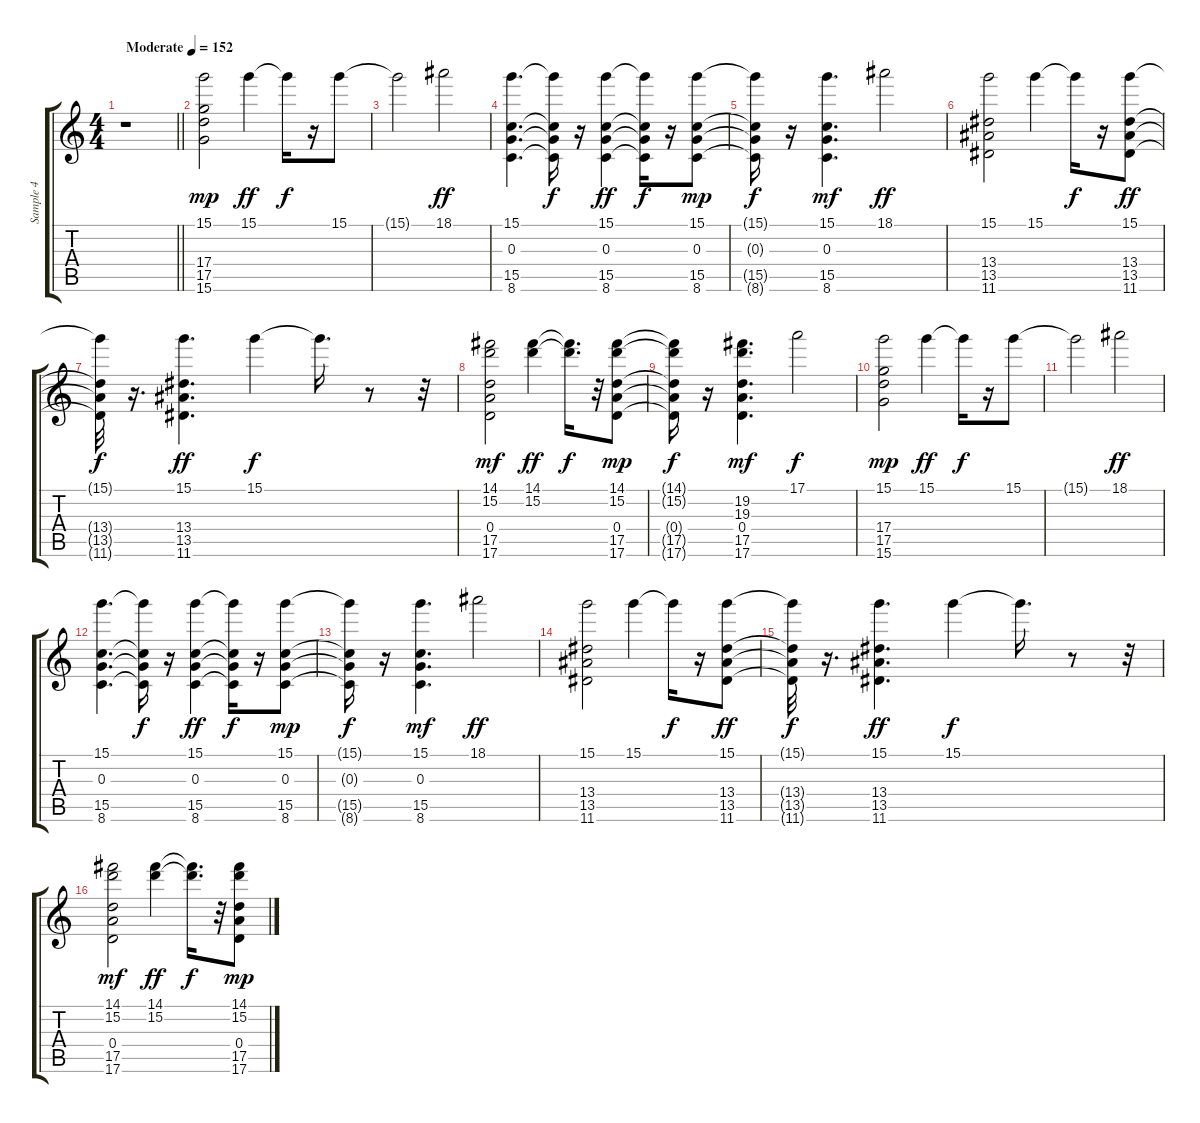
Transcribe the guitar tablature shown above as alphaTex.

\track ("Sample 4" "Sample 4") {instrument synthbass1}
\staff {score tabs}
\tuning (E4 B3 G3 D3 A2 E2) {hide}
\ts (4 4)
\tempo (152 "Moderate")
\clef g2
\barLineRight lightlight
\ks c
r.1{dy mp instrument synthbass1} |
\section ("" " ")
(15.1 17.4 17.5 15.6).2 15.1.4{dy ff} 15.1{t}.16{dy f} r.16 15.1.8 |
15.1{t}.2 18.1.2{dy ff} |
(15.1 0.3 15.5 8.6).4{d} (15.1{t} 0.3{t} 15.5{t} 8.6{t}).16{dy f} r.16 (15.1 0.3 15.5 8.6).4{dy ff} (15.1{t} 0.3{t} 15.5{t} 8.6{t}).16{dy f} r.16 (15.1 0.3 15.5 8.6).8{dy mp} |
(15.1{t} 0.3{t} 15.5{t} 8.6{t}).16{dy f} r.16 (15.1 0.3 15.5 8.6).4{d dy mf} 18.1.2{dy ff} |
(15.1 13.4 13.5 11.6).2 15.1.4 15.1{t}.16{dy f} r.16 (15.1 13.4 13.5 11.6).8{dy ff} |
(15.1{t} 13.4{t} 13.5{t} 11.6{t}).32{dy f} r.16{d} (15.1 13.4 13.5 11.6).4{d dy ff} 15.1.4{dy f} 15.1{t}.16{d} r.8 r.32 |
(14.1 15.2 0.4 17.5 17.6).2{dy mf} (14.1 15.2).4{dy ff} (14.1{t} 15.2{t}).16{d dy f} r.32 (14.1 15.2 0.4 17.5 17.6).8{dy mp} |
(14.1{t} 15.2{t} 0.4{t} 17.5{t} 17.6{t}).16{dy f} r.16 (19.2 19.3 0.4 17.5 17.6).4{d dy mf} 17.1.2{dy f} |
(15.1 17.4 17.5 15.6).2{dy mp} 15.1.4{dy ff} 15.1{t}.16{dy f} r.16 15.1.8 |
15.1{t}.2 18.1.2{dy ff} |
(15.1 0.3 15.5 8.6).4{d} (15.1{t} 0.3{t} 15.5{t} 8.6{t}).16{dy f} r.16 (15.1 0.3 15.5 8.6).4{dy ff} (15.1{t} 0.3{t} 15.5{t} 8.6{t}).16{dy f} r.16 (15.1 0.3 15.5 8.6).8{dy mp} |
(15.1{t} 0.3{t} 15.5{t} 8.6{t}).16{dy f} r.16 (15.1 0.3 15.5 8.6).4{d dy mf} 18.1.2{dy ff} |
(15.1 13.4 13.5 11.6).2 15.1.4 15.1{t}.16{dy f} r.16 (15.1 13.4 13.5 11.6).8{dy ff} |
(15.1{t} 13.4{t} 13.5{t} 11.6{t}).32{dy f} r.16{d} (15.1 13.4 13.5 11.6).4{d dy ff} 15.1.4{dy f} 15.1{t}.16{d} r.8 r.32 |
(14.1 15.2 0.4 17.5 17.6).2{dy mf} (14.1 15.2).4{dy ff} (14.1{t} 15.2{t}).16{d dy f} r.32 (14.1 15.2 0.4 17.5 17.6).8{dy mp}
